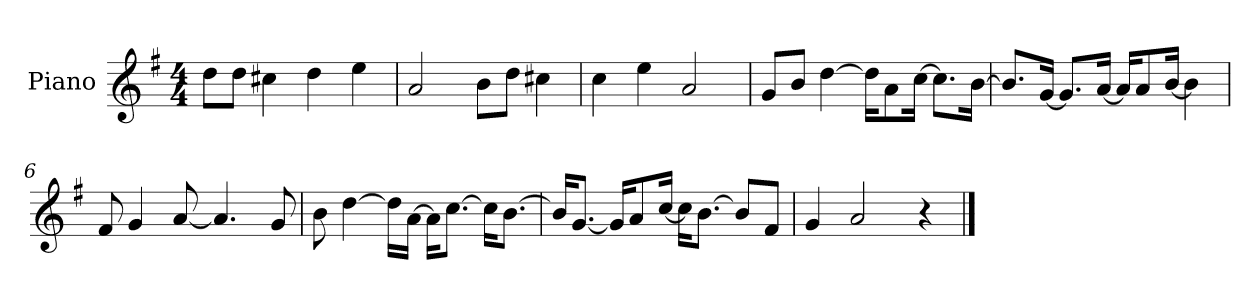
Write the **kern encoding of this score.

**kern
*part1
*staff1
*I"Piano
*I'P-no
*clefG2
*k[f#]
*M4/4
*MM90
=1
8dd\L
8dd\J
4cc#X\
4dd\
4ee\
=2
2a/
8b\L
8dd\J
4cc#X\
=3
4cc\
4ee\
2a/
=4
8g/L
8b/J
[4dd\
16dd\KL]
8a\
[16cc\Jk
8.cc\L]
[16b\Jk
=5
8.b/L]
[16g/Jk
8.g/L]
[16a/Jk
16a/KL]
8a/
[16b/Jk
4b\]
!!LO:LB:g=z
=6
8f#/
4g/
[8a/
4.a/]
8g/
=7
8b\
[4dd\
16dd\LL]
[16a\JJ
16a\KL]
[8.cc\J
16cc\KL]
[8.b\J
=8
16b/KL]
[8.g/J
16g/KL]
8a/
[16cc/Jk
16cc\KL]
[8.b\J
8b/L]
8f#/J
=9
4g/
2a/
4r
==
*-
